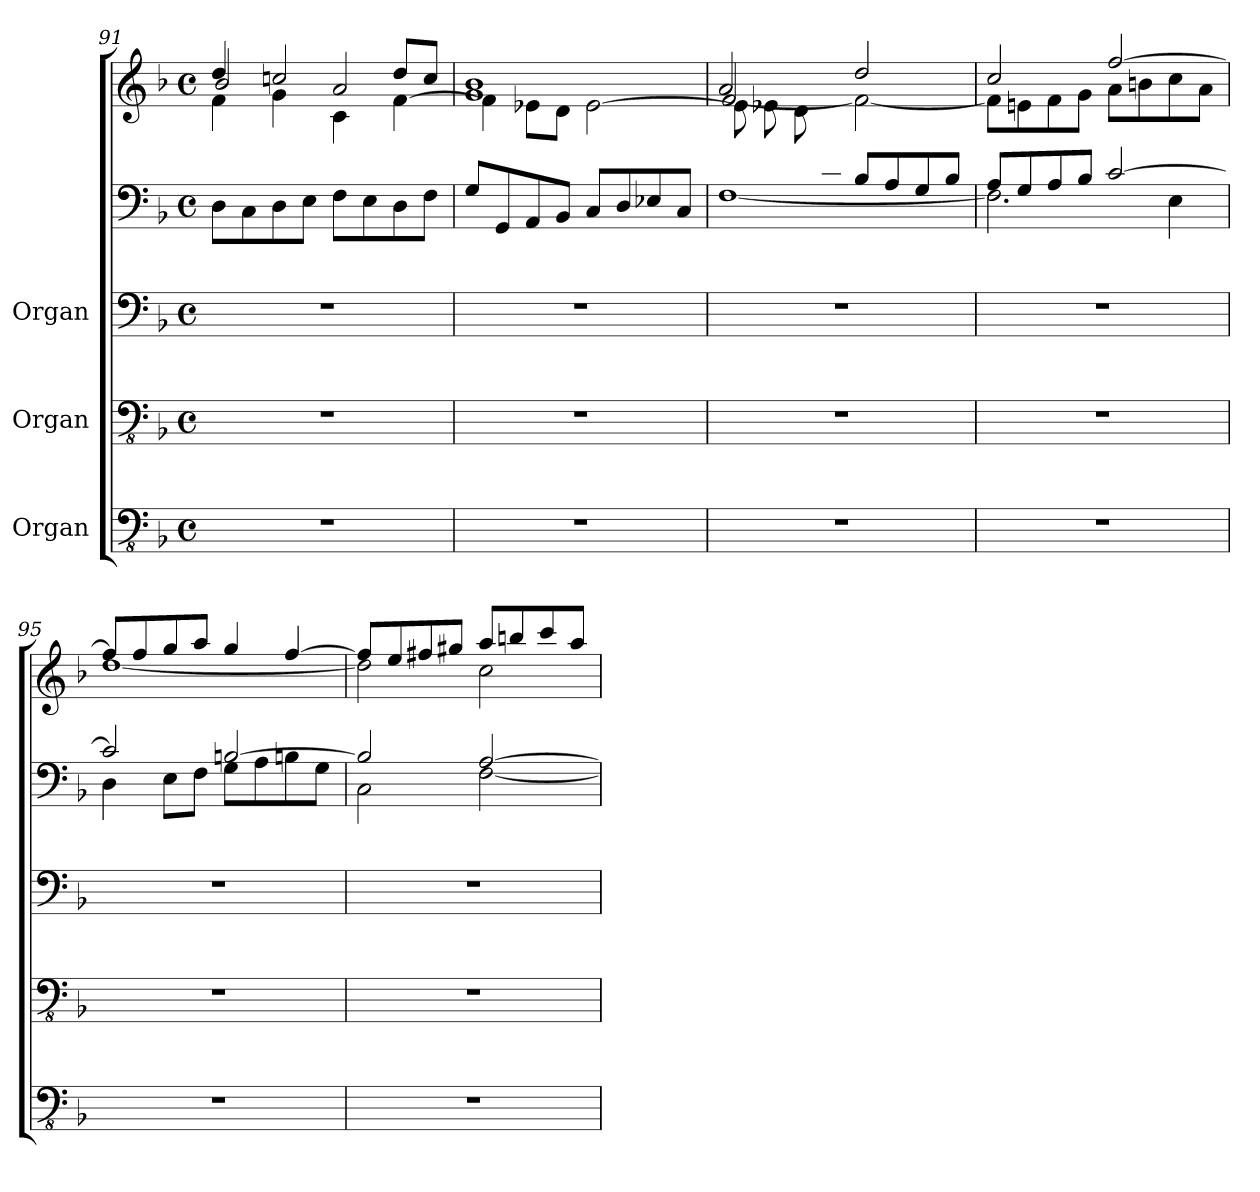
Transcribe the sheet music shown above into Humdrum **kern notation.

**kern	**kern	**kern	**kern	**kern
*part3	*part2	*part1	*part1	*part1
*staff5	*staff4	*staff3	*staff2	*staff1
*I"Organ	*I"Organ	*I"Organ	*	*
*clefFv4	*clefFv4	*clefF4	*clefF4	*clefG2
*k[b-]	*k[b-]	*k[b-]	*k[b-]	*k[b-]
*M4/4	*M4/4	*M4/4	*M4/4	*M4/4
*met(c)	*met(c)	*met(c)	*met(c)	*met(c)
=91	=91	=91	=91	=91
*	*	*	*	*^
*	*	*	*	*	*^
1r	1r	1r	8D\L	4dd/	2b-/	4f\
.	.	.	8C\	.	.	.
.	.	.	8D\	2ccn/	.	4g\
.	.	.	8E\J	.	.	.
.	.	.	8F\L	.	2a/	4c\
.	.	.	8E\	.	.	.
.	.	.	8D\	8dd/L	.	[4f\
.	.	.	8F\J	8cc/J	.	.
=92	=92	=92	=92	=92	=92	=92
1r	1r	1r	8G/L	1b-	1g	4f\]
.	.	.	8GG/	.	.	.
.	.	.	8AA/	.	.	8e-X\L
.	.	.	8BB-/J	.	.	8d\J
.	.	.	8C/L	.	.	[2e-\
.	.	.	8D/	.	.	.
.	.	.	8E-X/	.	.	.
.	.	.	8C/J	.	.	.
!!LO:LB:g=z	!!	!!
=93	=93	=93	=93	=93	=93	=93
*	*	*	*^	*	*	*
1r	1r	1r	4.ryy	[1F	2a/	[2f/	8e-\L]
.	.	.	.	.	.	.	8e-X\
.	.	.	.	.	.	.	8d\
.	.	.	8c/J	.	.	.	2ryy
.	.	.	8B-/L	.	2dd/	2f\_	.
.	.	.	8A/	.	.	.	.
.	.	.	8G/	.	.	.	.
.	.	.	8B-/J	.	.	.	8ryy
*	*	*	*	*	*	*v	*v
=94	=94	=94	=94	=94	=94	=94
1r	1r	1r	8A/L	2.F\]	2cc/	8f\L]
.	.	.	8G/	.	.	8en\
.	.	.	8A/	.	.	8f\
.	.	.	8B-/J	.	.	8g\J
.	.	.	[2c/	.	[2ff/	8a\L
.	.	.	.	.	.	8bn\
.	.	.	.	4E\	.	8cc\
.	.	.	.	.	.	8a\J
=95	=95	=95	=95	=95	=95	=95
1r	1r	1r	2c/]	4D\	8ff/L]	[1dd
.	.	.	.	.	8ff/	.
.	.	.	.	8E\L	8gg/	.
.	.	.	.	8F\J	8aa/J	.
.	.	.	[2Bn/	8G\L	4gg/	.
.	.	.	.	8A\	.	.
.	.	.	.	8Bn\	[4ff/	.
.	.	.	.	8G\J	.	.
=96	=96	=96	=96	=96	=96	=96
1r	1r	1r	2B/]	2C\	8ff/L]	2dd\]
.	.	.	.	.	8ee/	.
.	.	.	.	.	8ff#X/	.
.	.	.	.	.	8gg#X/J	.
.	.	.	[2A/	[2F\	8aa/L	2cc\
.	.	.	.	.	8bbn/	.
.	.	.	.	.	8ccc/	.
.	.	.	.	.	8aa/J	.
*	*	*	*v	*v	*	*
*	*	*	*	*v	*v
=	=	=	=	=
*-	*-	*-	*-	*-
